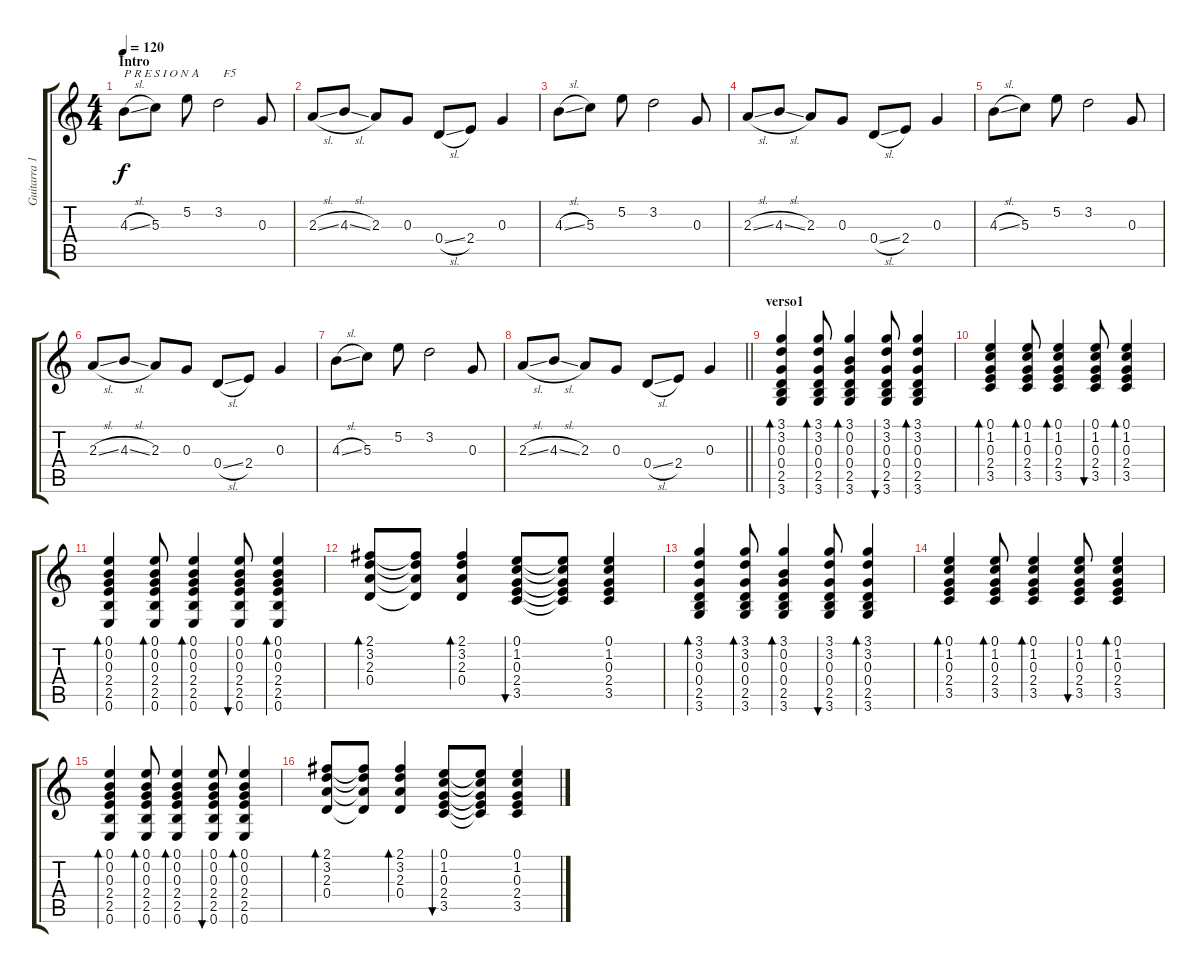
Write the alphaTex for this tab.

\track ("Guitarra 1(requinto)" "Guitarra 1") {instrument acousticguitarsteel}
\staff {score tabs}
\tuning (E4 B3 G3 D3 A2 E2) {hide}
\ts (4 4)
\section ("" "Intro")
\tempo 120
\clef g2
\ks c
4.3{sl}.8{txt "P R E S I O N A        F5" dy f instrument acousticguitarsteel} 5.3.8 5.2.8 3.2.2 0.3.8 |
2.3{sl}.8 4.3{sl}.8 2.3.8 0.3.8 0.4{sl}.8 2.4.8 0.3.4 |
4.3{sl}.8 5.3.8 5.2.8 3.2.2 0.3.8 |
2.3{sl}.8 4.3{sl}.8 2.3.8 0.3.8 0.4{sl}.8 2.4.8 0.3.4 |
4.3{sl}.8 5.3.8 5.2.8 3.2.2 0.3.8 |
2.3{sl}.8 4.3{sl}.8 2.3.8 0.3.8 0.4{sl}.8 2.4.8 0.3.4 |
4.3{sl}.8 5.3.8 5.2.8 3.2.2 0.3.8 |
\barLineRight lightlight
2.3{sl}.8 4.3{sl}.8 2.3.8 0.3.8 0.4{sl}.8 2.4.8 0.3.4 |
\section ("" "verso1")
(3.1 3.2 0.3 0.4 2.5 3.6).4{bd 30 volume 7} (3.1 3.2 0.3 0.4 2.5 3.6).8{bd 30} (3.1 0.2 0.3 0.4 2.5 3.6).4{bd 30} (3.1 3.2 0.3 0.4 2.5 3.6).8{bu 30} (3.1 3.2 0.3 0.4 2.5 3.6).4{bd 30} |
(0.1 1.2 0.3 2.4 3.5).4{bd 30} (0.1 1.2 0.3 2.4 3.5).8{bd 30} (0.1 1.2 0.3 2.4 3.5).4{bd 30} (0.1 1.2 0.3 2.4 3.5).8{bu 30} (0.1 1.2 0.3 2.4 3.5).4{bd 30} |
(0.1 0.2 0.3 2.4 2.5 0.6).4{bd 30} (0.1 0.2 0.3 2.4 2.5 0.6).8{bd 30} (0.1 0.2 0.3 2.4 2.5 0.6).4{bd 30} (0.1 0.2 0.3 2.4 2.5 0.6).8{bu 30} (0.1 0.2 0.3 2.4 2.5 0.6).4{bd 30} |
(2.1 3.2 2.3 0.4).8{bd 30} (2.1{t} 3.2{t} 2.3{t} 0.4{t}).8 (2.1 3.2 2.3 0.4).4{bd 30} (0.1 1.2 0.3 2.4 3.5).8{bu 30} (0.1{t} 1.2{t} 0.3{t} 2.4{t} 3.5{t}).8 (0.1 1.2 0.3 2.4 3.5).4 |
(3.1 3.2 0.3 0.4 2.5 3.6).4{bd 30} (3.1 3.2 0.3 0.4 2.5 3.6).8{bd 30} (3.1 0.2 0.3 0.4 2.5 3.6).4{bd 30} (3.1 3.2 0.3 0.4 2.5 3.6).8{bu 30} (3.1 3.2 0.3 0.4 2.5 3.6).4{bd 30} |
(0.1 1.2 0.3 2.4 3.5).4{bd 30} (0.1 1.2 0.3 2.4 3.5).8{bd 30} (0.1 1.2 0.3 2.4 3.5).4{bd 30} (0.1 1.2 0.3 2.4 3.5).8{bu 30} (0.1 1.2 0.3 2.4 3.5).4{bd 30} |
(0.1 0.2 0.3 2.4 2.5 0.6).4{bd 30} (0.1 0.2 0.3 2.4 2.5 0.6).8{bd 30} (0.1 0.2 0.3 2.4 2.5 0.6).4{bd 30} (0.1 0.2 0.3 2.4 2.5 0.6).8{bu 30} (0.1 0.2 0.3 2.4 2.5 0.6).4{bd 30} |
(2.1 3.2 2.3 0.4).8{bd 30} (2.1{t} 3.2{t} 2.3{t} 0.4{t}).8 (2.1 3.2 2.3 0.4).4{bd 30} (0.1 1.2 0.3 2.4 3.5).8{bu 30} (0.1{t} 1.2{t} 0.3{t} 2.4{t} 3.5{t}).8 (0.1 1.2 0.3 2.4 3.5).4
